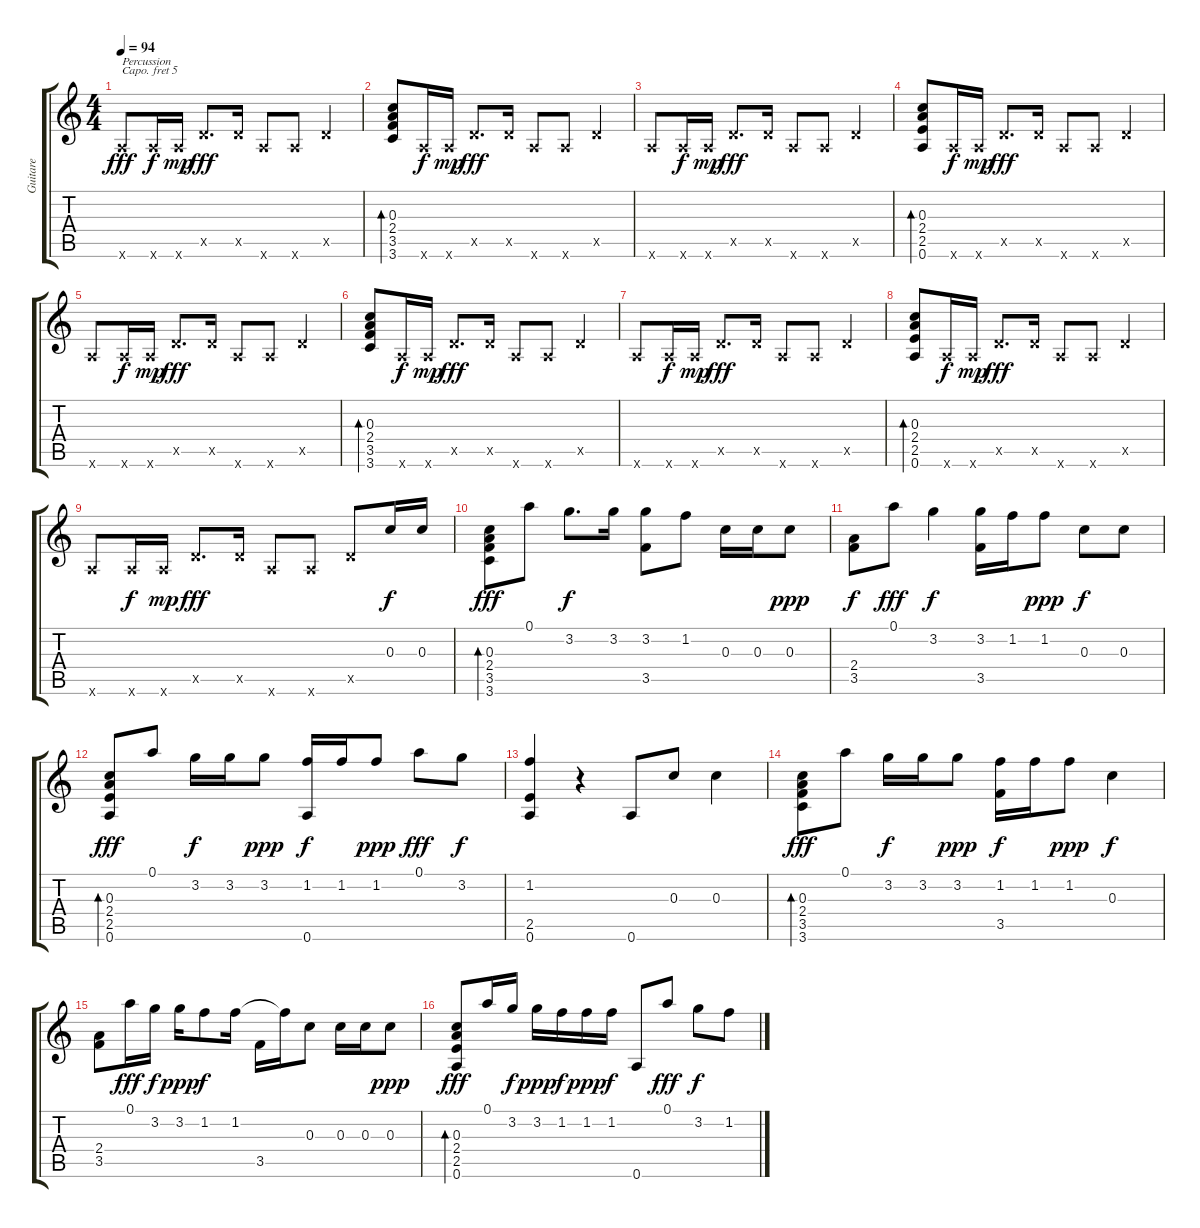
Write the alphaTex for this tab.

\track ("Guitare" "Guitare") {instrument acousticguitarsteel}
\staff {score tabs}
\capo 5
\tuning (E4 B3 G3 D3 A2 E2) {hide}
\ts (4 4)
\tempo 94
\clef g2
\ks c
0.6{x}.8{txt "Percussion" dy fff instrument acousticguitarsteel} 0.6{x}.16{dy f} 0.6{x}.16{dy mp} 0.5{x}.8{d dy fff} 0.5{x}.16 0.6{x}.8 0.6{x}.8 0.5{x}.4 |
(0.3 2.4 3.5 3.6).8{bd 60} 0.6{x}.16{dy f} 0.6{x}.16{dy mp} 0.5{x}.8{d dy fff} 0.5{x}.16 0.6{x}.8 0.6{x}.8 0.5{x}.4 |
0.6{x}.8 0.6{x}.16{dy f} 0.6{x}.16{dy mp} 0.5{x}.8{d dy fff} 0.5{x}.16 0.6{x}.8 0.6{x}.8 0.5{x}.4 |
(0.3 2.4 2.5 0.6).8{bd 60} 0.6{x}.16{dy f} 0.6{x}.16{dy mp} 0.5{x}.8{d dy fff} 0.5{x}.16 0.6{x}.8 0.6{x}.8 0.5{x}.4 |
0.6{x}.8 0.6{x}.16{dy f} 0.6{x}.16{dy mp} 0.5{x}.8{d dy fff} 0.5{x}.16 0.6{x}.8 0.6{x}.8 0.5{x}.4 |
(0.3 2.4 3.5 3.6).8{bd 60} 0.6{x}.16{dy f} 0.6{x}.16{dy mp} 0.5{x}.8{d dy fff} 0.5{x}.16 0.6{x}.8 0.6{x}.8 0.5{x}.4 |
0.6{x}.8 0.6{x}.16{dy f} 0.6{x}.16{dy mp} 0.5{x}.8{d dy fff} 0.5{x}.16 0.6{x}.8 0.6{x}.8 0.5{x}.4 |
(0.3 2.4 2.5 0.6).8{bd 60} 0.6{x}.16{dy f} 0.6{x}.16{dy mp} 0.5{x}.8{d dy fff} 0.5{x}.16 0.6{x}.8 0.6{x}.8 0.5{x}.4 |
0.6{x}.8 0.6{x}.16{dy f} 0.6{x}.16{dy mp} 0.5{x}.8{d dy fff} 0.5{x}.16 0.6{x}.8 0.6{x}.8 0.5{x}.8 0.3.16{dy f} 0.3.16 |
(0.3 2.4 3.5 3.6).8{bd 60 dy fff} 0.1.8 3.2.8{d dy f} 3.2.16 (3.2 3.5).8 1.2.8 0.3.16 0.3.16 0.3.8{dy ppp} |
(2.4 3.5).8{dy f} 0.1.8{dy fff} 3.2.4{dy f} (3.2 3.5).16 1.2.16 1.2.8{dy ppp} 0.3.8{dy f} 0.3.8 |
(0.3 2.4 2.5 0.6).8{bd 60 dy fff} 0.1.8 3.2.16{dy f} 3.2.16 3.2.8{dy ppp} (1.2 0.6).16{dy f} 1.2.16 1.2.8{dy ppp} 0.1.8{dy fff} 3.2.8{dy f} |
(1.2 2.5 0.6).4 r.4 0.6.8 0.3.8 0.3.4 |
(0.3 2.4 3.5 3.6).8{bd 60 dy fff} 0.1.8 3.2.16{dy f} 3.2.16 3.2.8{dy ppp} (1.2 3.5).16{dy f} 1.2.16 1.2.8{dy ppp} 0.3.4{dy f} |
(2.4 3.5).8 0.1.16{dy fff} 3.2.16{dy f} 3.2.16{dy ppp} 1.2.8{dy f} 1.2.16 3.5.16 1.2{t}.16 0.3.8 0.3.16 0.3.16 0.3.8{dy ppp} |
(0.3 2.4 2.5 0.6).8{bd 60 dy fff} 0.1.16 3.2.16{dy f} 3.2.16{dy ppp} 1.2.16{dy f} 1.2.16{dy ppp} 1.2.16{dy f} 0.6.8 0.1.8{dy fff} 3.2.8{dy f} 1.2.8
